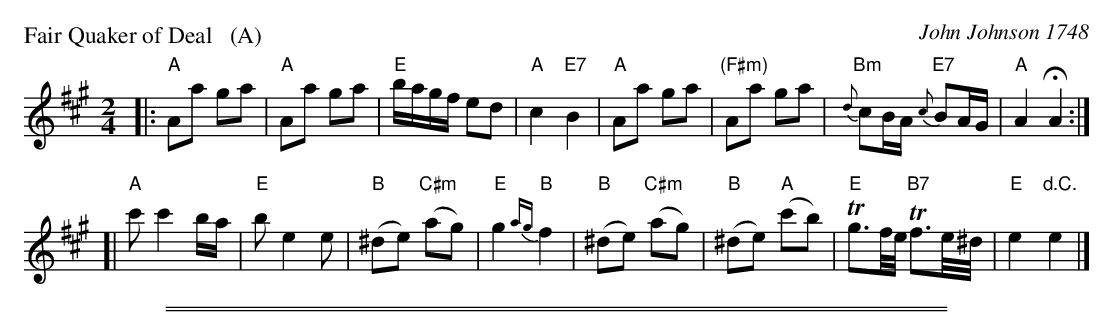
X:1
P: Fair Quaker of Deal   (A)
O: John Johnson 1748
M: 2/4
L: 1/16
K: A
|:\
"A"A2a2 g2a2 | "A"A2a2 g2a2 | "E"bagf e2d2 | "A"c4 "E7"B4 |\
"A"A2a2 g2a2 | "(F#m)"A2a2 g2a2 | "Bm"{d}c2BA "E7"{c}B2AG | "A"A4 HA4 :|
[|\
"A"c'2 c'4 ba | "E"b2 e4 e2 | "B"(^d2e2) "C#m"(a2g2) | "E"g4 "B"{ag}f4 |\
"B"(^d2e2) "C#m"(a2g2) | "B"(^d2e2) "A"(c'2b2) | "E"Tg3f/e/ "B7"Tf3e/^d/ | "E"e4 "d.C."e4 |]
